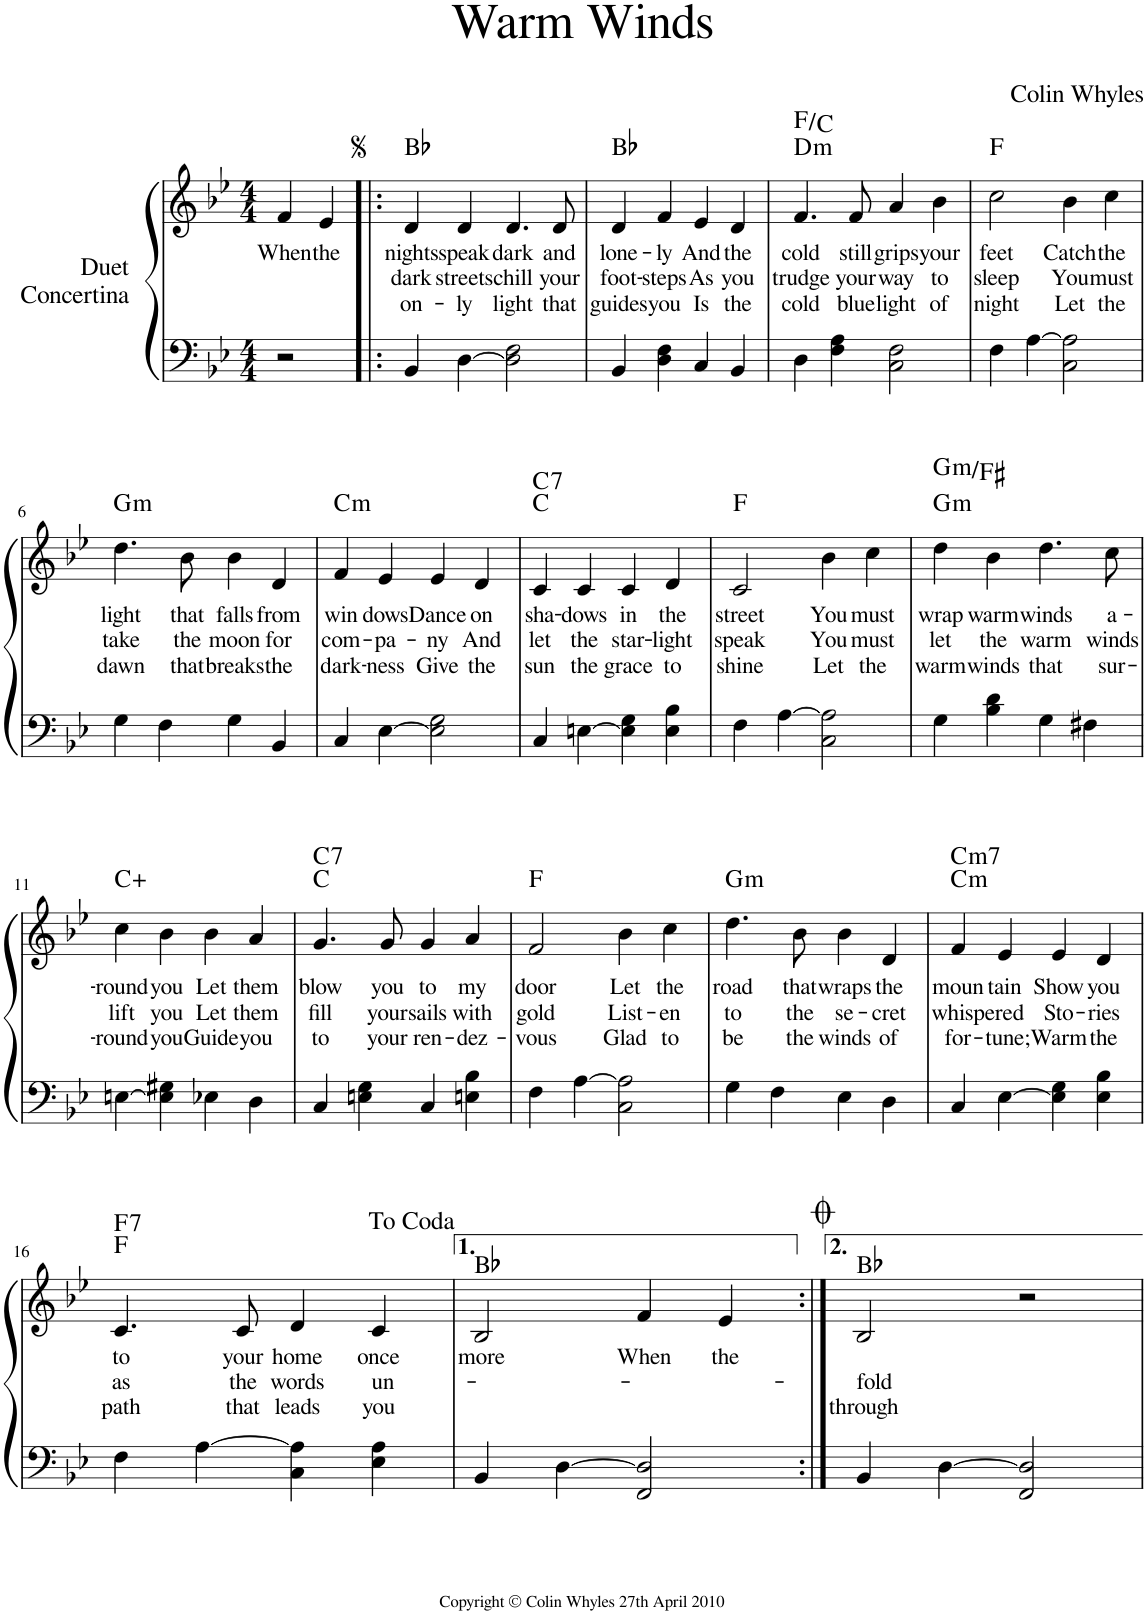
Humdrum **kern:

**kern	**kern	**text	**text	**text	**harte
*part1	*part1	*part1	*part1	*part1	*part1
*staff2	*staff1	*staff1	*staff1	*staff1	*
*I"Duet Concertina	*	*	*	*	*
*clefF4	*clefG2	*	*	*	*
*k[b-e-]	*k[b-e-]	*	*	*	*
*M4/4	*M4/4	*	*	*	*
=1	=1	=1	=1	=1	=1
!	!	!LO:LY:b	!	!	!
2r	4f/	When	.	.	.
!	!	!LO:LY:b	!	!	!
.	4e-/	the	.	.	.
=2!|:	=2!|:	=2!|:	=2!|:	=2!|:	=2!|:
!	!	!LO:LY:b	!LO:LY:b	!LO:LY:b	!
4BB-/	4d/	nights	dark	on-	Bb:maj
!	!	!LO:LY:b	!LO:LY:b	!LO:LY:b	!
[4D\	4d/	speak	streets	-ly	.
!	!	!LO:LY:b	!LO:LY:b	!LO:LY:b	!
2D\] 2F\	4.d/	dark	chill	light	.
!	!	!LO:LY:b	!LO:LY:b	!LO:LY:b	!
.	8d/	and	your	that	.
=3	=3	=3	=3	=3	=3
!	!	!LO:LY:b	!LO:LY:b	!LO:LY:b	!
4BB-/	4d/	lone-	foot-	guides	Bb:maj
!	!	!LO:LY:b	!LO:LY:b	!LO:LY:b	!
4D\ 4F\	4f/	-ly	-steps	you	.
!	!	!LO:LY:b	!LO:LY:b	!LO:LY:b	!
4C/	4e-/	And	As	Is	.
!	!	!LO:LY:b	!LO:LY:b	!LO:LY:b	!
4BB-/	4d/	the	you	the	.
=4	=4	=4	=4	=4	=4
!	!	!LO:LY:b	!LO:LY:b	!LO:LY:b	!LO:H:n=1:kt=m
4D\	4.f/	cold	trudge	cold	D:min F:maj/5
4F\ 4A\	.	.	.	.	.
!	!	!LO:LY:b	!LO:LY:b	!LO:LY:b	!
.	8f/	still	your	blue	.
!	!	!LO:LY:b	!LO:LY:b	!LO:LY:b	!
2C\ 2F\	4a/	grips	way	light	.
!	!	!LO:LY:b	!LO:LY:b	!LO:LY:b	!
.	4b-\	your	to	of	.
=5	=5	=5	=5	=5	=5
!	!	!LO:LY:b	!LO:LY:b	!LO:LY:b	!
4F\	2cc\	feet	sleep	night	F:maj
[4A\	.	.	.	.	.
!	!	!LO:LY:b	!LO:LY:b	!LO:LY:b	!
2C\ 2A\]	4b-\	Catch	You	Let	.
!	!	!LO:LY:b	!LO:LY:b	!LO:LY:b	!
.	4cc\	the	must	the	.
!!LO:LB:g=z
=6	=6	=6	=6	=6	=6
!	!	!LO:LY:b	!LO:LY:b	!LO:LY:b	!LO:H:kt=m
4G\	4.dd\	light	take	dawn	G:min
4F\	.	.	.	.	.
!	!	!LO:LY:b	!LO:LY:b	!LO:LY:b	!
.	8b-\	that	the	that	.
!	!	!LO:LY:b	!LO:LY:b	!LO:LY:b	!
4G\	4b-\	falls	moon	breaks	.
!	!	!LO:LY:b	!LO:LY:b	!LO:LY:b	!
4BB-/	4d/	-from	for	the	.
=7	=7	=7	=7	=7	=7
!	!	!LO:LY:b	!LO:LY:b	!LO:LY:b	!LO:H:kt=m
4C/	4f/	-win-	com-	dark-	C:min
!	!	!LO:LY:b	!LO:LY:b	!LO:LY:b	!
[4E-\	4e-/	-dows	-pa-	-ness	.
!	!	!LO:LY:b	!LO:LY:b	!LO:LY:b	!
2E-\] 2G\	4e-/	-Dance	-ny	Give	.
!	!	!LO:LY:b	!LO:LY:b	!LO:LY:b	!
.	4d/	on	And	the	.
=8	=8	=8	=8	=8	=8
!	!	!LO:LY:b	!LO:LY:b	!LO:LY:b	!LO:H:n=2:kt=7
4C/	4c/	sha-	let	sun	C:maj C:7
!	!	!LO:LY:b	!LO:LY:b	!LO:LY:b	!
[4En\	4c/	dows	the	the	.
!	!	!LO:LY:b	!LO:LY:b	!LO:LY:b	!
4E\] 4G\	4c/	in	star-	grace	.
!	!	!LO:LY:b	!LO:LY:b	!LO:LY:b	!
4E\ 4B-\	4d/	the	-light	to	.
=9	=9	=9	=9	=9	=9
!	!	!LO:LY:b	!LO:LY:b	!LO:LY:b	!
4F\	2c/	street	speak	shine	F:maj
[4A\	.	.	.	.	.
!	!	!LO:LY:b	!LO:LY:b	!LO:LY:b	!
2C\ 2A\]	4b-\	You	You	Let	.
!	!	!LO:LY:b	!LO:LY:b	!LO:LY:b	!
.	4cc\	must	must	the	.
=10	=10	=10	=10	=10	=10
!	!	!LO:LY:b	!LO:LY:b	!LO:LY:b	!LO:H:n=1:kt=m
!	!	!	!	!	!LO:H:n=2:kt=m
4G\	4dd\	wrap	let	warm	G:min G:min/7
!	!	!LO:LY:b	!LO:LY:b	!LO:LY:b	!
4B-\ 4d\	4b-\	warm	the	winds	.
!	!	!LO:LY:b	!LO:LY:b	!LO:LY:b	!
4G\	4.dd\	winds	warm	that	.
4F#X\	.	.	.	.	.
!	!	!LO:LY:b	!LO:LY:b	!LO:LY:b	!
.	8cc\	a-	winds	sur-	.
!!LO:LB:g=z
=11	=11	=11	=11	=11	=11
!	!	!LO:LY:b	!LO:LY:b	!LO:LY:b	!
[4En\	4cc\	-round	lift	-round	C:aug
!	!	!LO:LY:b	!LO:LY:b	!LO:LY:b	!
4E\] 4G#X\	4b-\	you	you	you	.
!	!	!LO:LY:b	!LO:LY:b	!LO:LY:b	!
4E-X\	4b-\	Let	Let	Guide	.
!	!	!LO:LY:b	!LO:LY:b	!LO:LY:b	!
4D\	4a/	them	them	you	.
=12	=12	=12	=12	=12	=12
!	!	!LO:LY:b	!LO:LY:b	!LO:LY:b	!LO:H:n=2:kt=7
4C/	4.g/	blow	fill	to	C:maj C:7
4En\ 4G\	.	.	.	.	.
!	!	!LO:LY:b	!LO:LY:b	!LO:LY:b	!
.	8g/	you	your	your	.
!	!	!LO:LY:b	!LO:LY:b	!LO:LY:b	!
4C/	4g/	to	sails	ren-	.
!	!	!LO:LY:b	!LO:LY:b	!LO:LY:b	!
4En\ 4B-\	4a/	my	with	-dez-	.
=13	=13	=13	=13	=13	=13
!	!	!LO:LY:b	!LO:LY:b	!LO:LY:b	!
4F\	2f/	door	gold	-vous	F:maj
[4A\	.	.	.	.	.
!	!	!LO:LY:b	!LO:LY:b	!LO:LY:b	!
2C\ 2A\]	4b-\	Let	List-	Glad	.
!	!	!LO:LY:b	!LO:LY:b	!LO:LY:b	!
.	4cc\	the	-en	to	.
=14	=14	=14	=14	=14	=14
!	!	!LO:LY:b	!LO:LY:b	!LO:LY:b	!LO:H:kt=m
4G\	4.dd\	road	to	be	G:min
4F\	.	.	.	.	.
!	!	!LO:LY:b	!LO:LY:b	!LO:LY:b	!
.	8b-\	that	the	the	.
!	!	!LO:LY:b	!LO:LY:b	!LO:LY:b	!
4E-\	4b-\	wraps	se-	winds	.
!	!	!LO:LY:b	!LO:LY:b	!LO:LY:b	!
4D\	4d/	the	-cret	of	.
=15	=15	=15	=15	=15	=15
!	!	!LO:LY:b	!LO:LY:b	!LO:LY:b	!LO:H:n=1:kt=m
!	!	!	!	!	!LO:H:n=2:kt=m7
4C/	4f/	moun-	whisp-	for-	C:min C:min7
!	!	!LO:LY:b	!LO:LY:b	!LO:LY:b	!
[4E-\	4e-/	-tain	-ered	tune;	.
!	!	!LO:LY:b	!LO:LY:b	!LO:LY:b	!
4E-\] 4G\	4e-/	-Show	Sto-	Warm	.
!	!	!LO:LY:b	!LO:LY:b	!LO:LY:b	!
4E-\ 4B-\	4d/	you	-ries	the	.
!!LO:LB:g=z
=16	=16	=16	=16	=16	=16
!	!	!LO:LY:b	!LO:LY:b	!LO:LY:b	!LO:H:n=2:kt=7
4F\	4.c/	to	as	path	F:maj F:7
[4A\	.	.	.	.	.
!	!	!LO:LY:b	!LO:LY:b	!LO:LY:b	!
.	8c/	-your	the	that	.
!	!	!LO:LY:b	!LO:LY:b	!LO:LY:b	!
4C\ 4A\]	4d/	home	words	leads	.
!	!	!LO:LY:b	!LO:LY:b	!LO:LY:b	!
4E-\ 4A\	4c/	once	un-	you	.
=17	=17	=17	=17	=17	=17
!	!	!LO:LY:b	!	!	!
4BB-/	2B-/	more	.	.	Bb:maj
[4D\	.	.	.	.	.
!	!	!LO:LY:b	!	!	!
2FF/ 2D/]	4f/	When	.	.	.
!	!	!LO:LY:b	!	!	!
.	4e-/	the	.	.	.
=18:|!	=18:|!	=18:|!	=18:|!	=18:|!	=18:|!
!	!	!	!LO:LY:b	!LO:LY:b	!
4BB-/	2B-/	.	fold-	through	Bb:maj
[4D\	.	.	.	.	.
2FF/ 2D/]	2r	.	.	.	.
=	=	=	=	=	=
*-	*-	*-	*-	*-	*-
